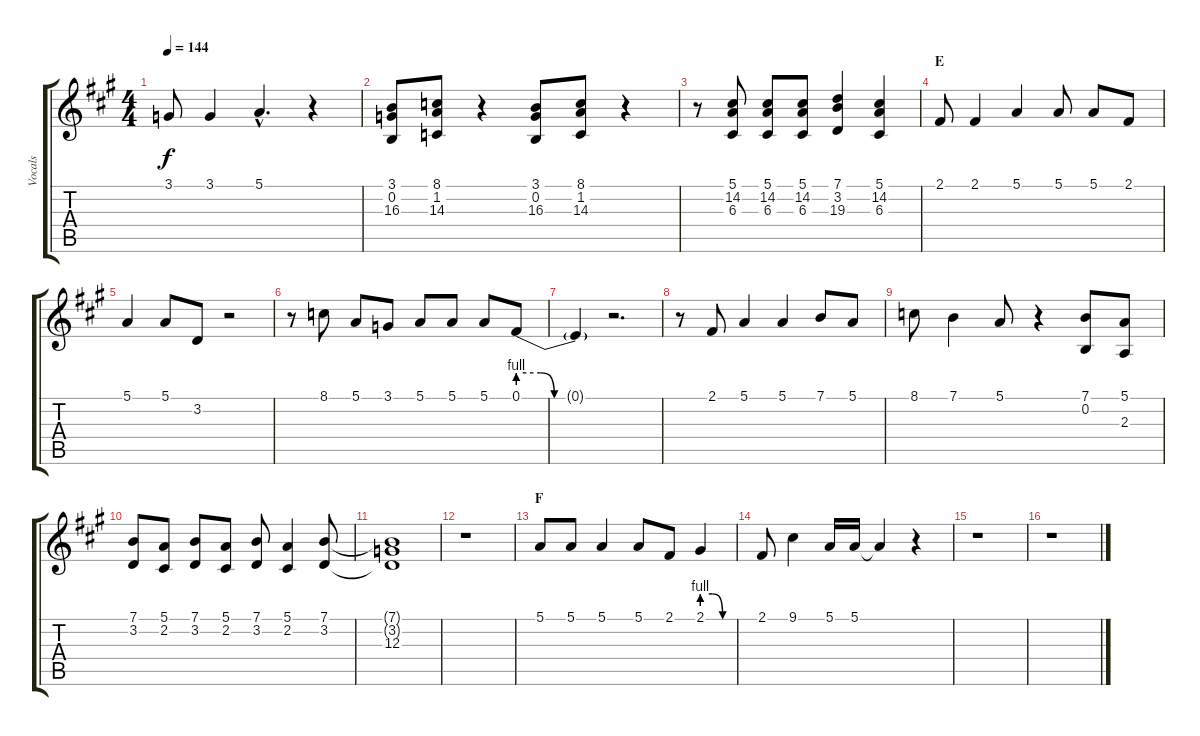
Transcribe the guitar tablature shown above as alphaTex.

\track ("Vocals" "Vocals") {instrument flute}
\staff {score tabs}
\tuning (E4 B3 G3 D3 A2 E2) {hide}
\ts (4 4)
\tempo 144
\clef g2
\ks a
3.1.8{dy f} 3.1.4 5.1{hac}.4{d} r.4 |
(3.1 0.2 16.3).8 (8.1 1.2 14.3).8 r.4 (3.1 0.2 16.3).8 (8.1 1.2 14.3).8 r.4 |
r.8 (5.1 14.2 6.3).8 (5.1 14.2 6.3).8 (5.1 14.2 6.3).8 (7.1 3.2 19.3).4 (5.1 14.2 6.3).4 |
\section ("" "E")
2.1.8 2.1.4 5.1.4 5.1.8 5.1.8 2.1.8 |
5.1.4 5.1.8 3.2.8 r.2 |
r.8 8.1.8 5.1.8 3.1.8 5.1.8 5.1.8 5.1.8 0.1{be (custom 0 4 15 4 24 0 40 0 60 0)}.8 |
0.1{t}.4 r.2{d} |
r.8 2.1.8 5.1.4 5.1.4 7.1.8 5.1.8 |
8.1.8 7.1.4 5.1.8 r.4 (7.1 0.2).8 (5.1 2.3).8 |
(7.1 3.2).8 (5.1 2.2).8 (7.1 3.2).8 (5.1 2.2).8 (7.1 3.2).8 (5.1 2.2).4 (7.1 3.2).8 |
(7.1{t} 3.2{t} 12.3).1 |
r.1 |
\section ("" "F")
5.1.8 5.1.8 5.1.4 5.1.8 2.1.8 2.1{be (custom 0 4 20 4 40 0 60 0)}.4 |
2.1.8 9.1.4 5.1.16 5.1.16 5.1{t}.4 r.4 |
r.1 |
r.1
